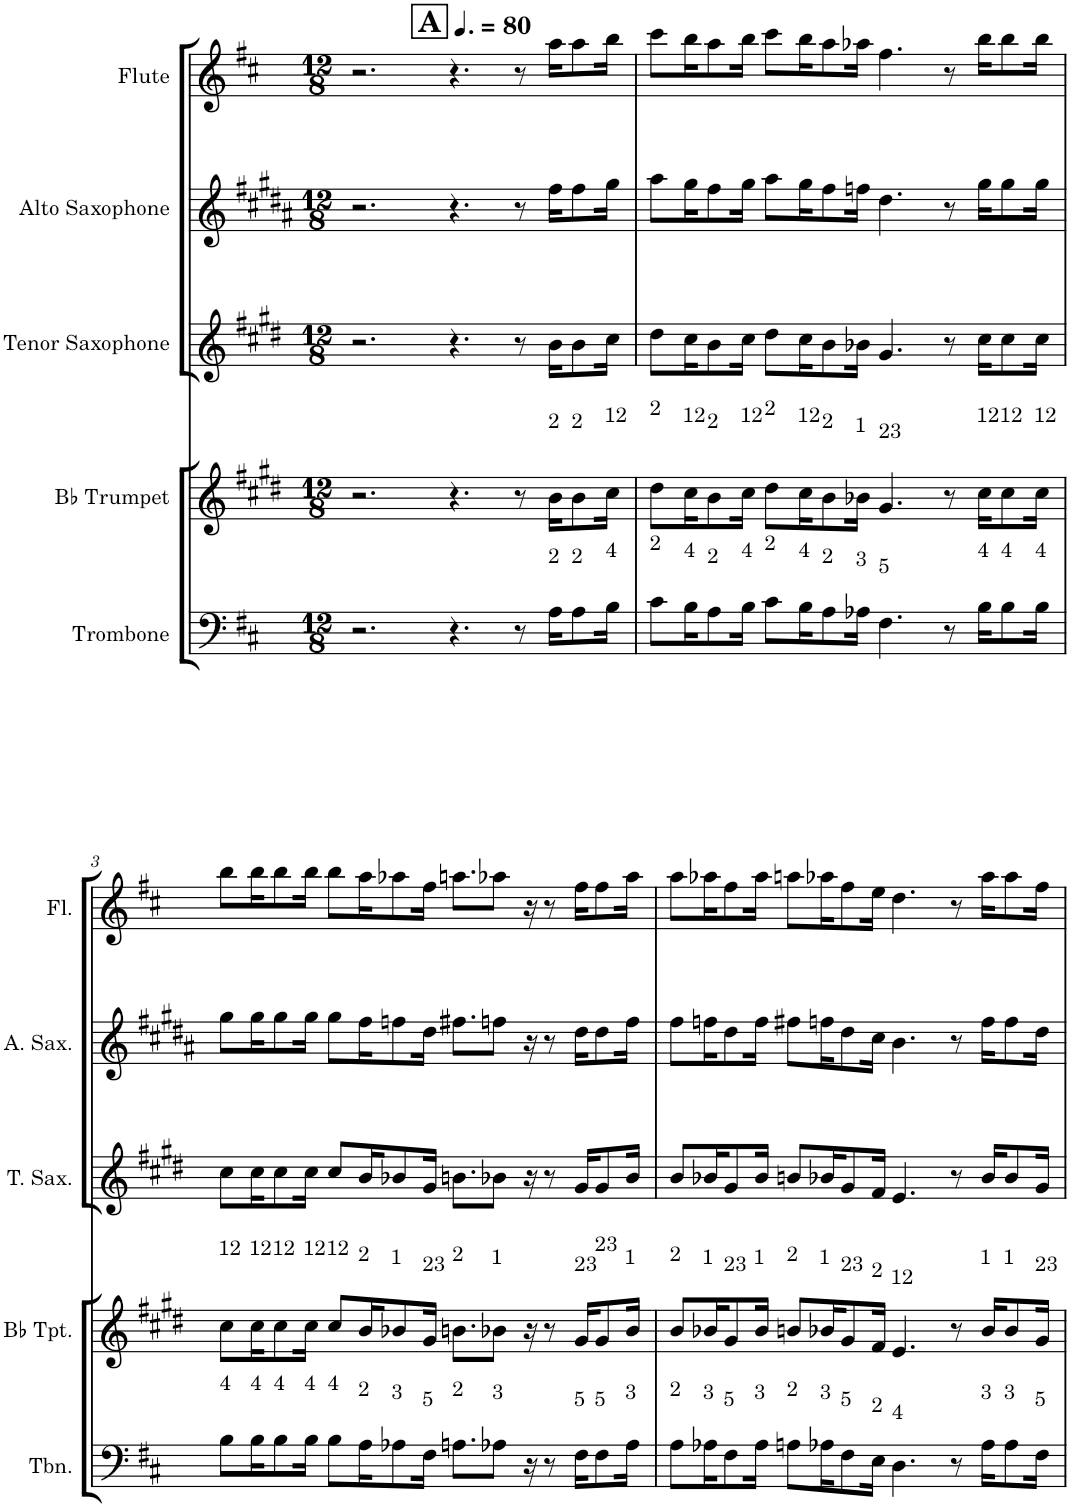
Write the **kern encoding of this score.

**kern	**kern	**kern	**kern	**kern
*part5	*part4	*part3	*part2	*part1
*staff5	*staff4	*staff3	*staff2	*staff1
*I"Trombone	*I"Bb Trumpet	*I"Tenor Saxophone	*I"Alto Saxophone	*I"Flute
*I'Tbn.	*I'Bb Tpt.	*I'T. Sax.	*I'A. Sax.	*I'Fl.
*clefF4	*clefG2	*clefG2	*clefG2	*clefG2
*	*Trd1c2	*Trd8c14	*Trd5c9	*
*k[f#c#]	*k[f#c#g#d#]	*k[f#c#g#d#]	*k[f#c#g#d#a#]	*k[f#c#]
*M12/8	*M12/8	*M12/8	*M12/8	*M12/8
*MM120	*MM120	*MM120	*MM120	*MM120
!!LO:REH:place=s1:a:B:cj:fs=14:t=A
=1	=1	=1	=1	=1
2.r	2.r	2.r	2.r	2.r
4.r	4.r	4.r	4.r	4.r
8r	8r	8r	8r	8r
!	!LO:TX:a:t=2	!	!	!
!LO:TX:a:t=2	!	!	!	!
16A\KL	16b\KL	16b\KL	16ff#\KL	16aa\KL
!	!LO:TX:a:t=2	!	!	!
!LO:TX:a:t=2	!	!	!	!
8A\	8b\	8b\	8ff#\	8aa\
!	!LO:TX:a:t=12	!	!	!
!LO:TX:a:t=4	!	!	!	!
16B\Jk	16cc#\Jk	16cc#\Jk	16gg#\Jk	16bb\Jk
=2	=2	=2	=2	=2
!	!LO:TX:a:t=2	!	!	!
!LO:TX:a:t=2	!	!	!	!
8c#\L	8dd#\L	8dd#\L	8aa#\L	8ccc#\L
!	!LO:TX:a:t=12	!	!	!
!LO:TX:a:t=4	!	!	!	!
16B\K	16cc#\K	16cc#\K	16gg#\K	16bb\K
!	!LO:TX:a:t=2	!	!	!
!LO:TX:a:t=2	!	!	!	!
8A\	8b\	8b\	8ff#\	8aa\
!	!LO:TX:a:t=12	!	!	!
!LO:TX:a:t=4	!	!	!	!
16B\Jk	16cc#\Jk	16cc#\Jk	16gg#\Jk	16bb\Jk
!	!LO:TX:a:t=2	!	!	!
!LO:TX:a:t=2	!	!	!	!
8c#\L	8dd#\L	8dd#\L	8aa#\L	8ccc#\L
!	!LO:TX:a:t=12	!	!	!
!LO:TX:a:t=4	!	!	!	!
16B\K	16cc#\K	16cc#\K	16gg#\K	16bb\K
!	!LO:TX:a:t=2	!	!	!
!LO:TX:a:t=2	!	!	!	!
8A\	8b\	8b\	8ff#\	8aa\
!	!LO:TX:a:t=1	!	!	!
!LO:TX:a:t=3	!	!	!	!
16A-X\Jk	16b-X\Jk	16b-X\Jk	16ffn\Jk	16aa-X\Jk
!	!LO:TX:a:t=23	!	!	!
!LO:TX:a:t=5	!	!	!	!
4.F#\	4.g#/	4.g#/	4.dd#\	4.ff#\
8r	8r	8r	8r	8r
!	!LO:TX:a:t=12	!	!	!
!LO:TX:a:t=4	!	!	!	!
16B\KL	16cc#\KL	16cc#\KL	16gg#\KL	16bb\KL
!	!LO:TX:a:t=12	!	!	!
!LO:TX:a:t=4	!	!	!	!
8B\	8cc#\	8cc#\	8gg#\	8bb\
!	!LO:TX:a:t=12	!	!	!
!LO:TX:a:t=4	!	!	!	!
16B\Jk	16cc#\Jk	16cc#\Jk	16gg#\Jk	16bb\Jk
!!LO:LB:g=z
=3	=3	=3	=3	=3
!	!LO:TX:a:t=12	!	!	!
!LO:TX:a:t=4	!	!	!	!
8B\L	8cc#\L	8cc#\L	8gg#\L	8bb\L
!	!LO:TX:a:t=12	!	!	!
!LO:TX:a:t=4	!	!	!	!
16B\K	16cc#\K	16cc#\K	16gg#\K	16bb\K
!	!LO:TX:a:t=12	!	!	!
!LO:TX:a:t=4	!	!	!	!
8B\	8cc#\	8cc#\	8gg#\	8bb\
!	!LO:TX:a:t=12	!	!	!
!LO:TX:a:t=4	!	!	!	!
16B\Jk	16cc#\Jk	16cc#\Jk	16gg#\Jk	16bb\Jk
!	!LO:TX:a:t=12	!	!	!
!LO:TX:a:t=4	!	!	!	!
8B\L	8cc#/L	8cc#/L	8gg#\L	8bb\L
!	!LO:TX:a:t=2	!	!	!
!LO:TX:a:t=2	!	!	!	!
16A\K	16b/K	16b/K	16ff#\K	16aa\K
!	!LO:TX:a:t=1	!	!	!
!LO:TX:a:t=3	!	!	!	!
8A-X\	8b-X/	8b-X/	8ffn\	8aa-X\
!	!LO:TX:a:t=23	!	!	!
!LO:TX:a:t=5	!	!	!	!
16F#\Jk	16g#/Jk	16g#/Jk	16dd#\Jk	16ff#\Jk
!	!LO:TX:a:t=2	!	!	!
!LO:TX:a:t=2	!	!	!	!
8.An\L	8.bn\L	8.bn\L	8.ff#X\L	8.aan\L
!	!LO:TX:a:t=1	!	!	!
!LO:TX:a:t=3	!	!	!	!
8A-X\J	8b-X\J	8b-X\J	8ffn\J	8aa-X\J
16r	16r	16r	16r	16r
8r	8r	8r	8r	8r
!	!LO:TX:a:t=23	!	!	!
!LO:TX:a:t=5	!	!	!	!
16F#\KL	16g#/KL	16g#/KL	16dd#\KL	16ff#\KL
!	!LO:TX:a:t=23	!	!	!
!LO:TX:a:t=5	!	!	!	!
8F#\	8g#/	8g#/	8dd#\	8ff#\
!	!LO:TX:a:t=1	!	!	!
!LO:TX:a:t=3	!	!	!	!
16A-\Jk	16b-/Jk	16b-/Jk	16ff\Jk	16aa-\Jk
=4	=4	=4	=4	=4
!	!LO:TX:a:t=2	!	!	!
!LO:TX:a:t=2	!	!	!	!
8A\L	8b/L	8b/L	8ff#\L	8aa\L
!	!LO:TX:a:t=1	!	!	!
!LO:TX:a:t=3	!	!	!	!
16A-X\K	16b-X/K	16b-X/K	16ffn\K	16aa-X\K
!	!LO:TX:a:t=23	!	!	!
!LO:TX:a:t=5	!	!	!	!
8F#\	8g#/	8g#/	8dd#\	8ff#\
!	!LO:TX:a:t=1	!	!	!
!LO:TX:a:t=3	!	!	!	!
16A-\Jk	16b-/Jk	16b-/Jk	16ff\Jk	16aa-\Jk
!	!LO:TX:a:t=2	!	!	!
!LO:TX:a:t=2	!	!	!	!
8An\L	8bn/L	8bn/L	8ff#X\L	8aan\L
!	!LO:TX:a:t=1	!	!	!
!LO:TX:a:t=3	!	!	!	!
16A-X\K	16b-X/K	16b-X/K	16ffn\K	16aa-X\K
!	!LO:TX:a:t=23	!	!	!
!LO:TX:a:t=5	!	!	!	!
8F#\	8g#/	8g#/	8dd#\	8ff#\
!	!LO:TX:a:t=2	!	!	!
!LO:TX:a:t=2	!	!	!	!
16E\Jk	16f#/Jk	16f#/Jk	16cc#\Jk	16ee\Jk
!	!LO:TX:a:t=12	!	!	!
!LO:TX:a:t=4	!	!	!	!
4.D\	4.e/	4.e/	4.b\	4.dd\
8r	8r	8r	8r	8r
!	!LO:TX:a:t=1	!	!	!
!LO:TX:a:t=3	!	!	!	!
16A-\KL	16b-/KL	16b-/KL	16ff\KL	16aa-\KL
!	!LO:TX:a:t=1	!	!	!
!LO:TX:a:t=3	!	!	!	!
8A-\	8b-/	8b-/	8ff\	8aa-\
!	!LO:TX:a:t=23	!	!	!
!LO:TX:a:t=5	!	!	!	!
16F#\Jk	16g#/Jk	16g#/Jk	16dd#\Jk	16ff#\Jk
=	=	=	=	=
*-	*-	*-	*-	*-
